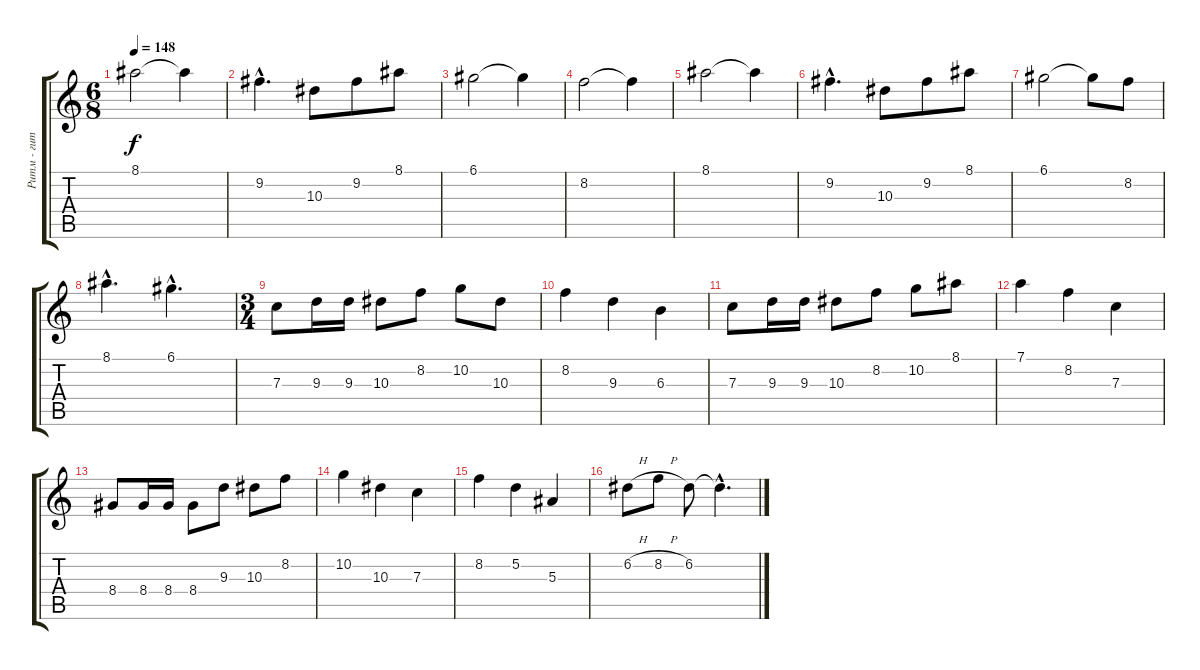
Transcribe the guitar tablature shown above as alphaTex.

\track ("Ритм - гитара" "Ритм - гит") {instrument distortionguitar}
\staff {score tabs}
\tuning (D4 A3 F3 C3 G2 D2) {hide}
\ts (6 8)
\tempo 148
\clef g2
\ks c
8.1.2{dy f} 8.1{t}.4 |
9.2{hac}.4{d} 10.3.8 9.2.8 8.1.8 |
6.1.2 6.1{t}.4 |
8.2.2 8.2{t}.4 |
8.1.2 8.1{t}.4 |
9.2{hac}.4{d} 10.3.8 9.2.8 8.1.8 |
6.1.2 6.1{t}.8 8.2.8 |
8.1{hac}.4{d} 6.1{hac}.4{d} |
\ts (3 4)
7.3.8 9.3.16 9.3.16 10.3.8 8.2.8 10.2.8 10.3.8 |
8.2.4 9.3.4 6.3.4 |
7.3.8 9.3.16 9.3.16 10.3.8 8.2.8 10.2.8 8.1.8 |
7.1.4 8.2.4 7.3.4 |
8.4.8 8.4.16 8.4.16 8.4.8 9.3.8 10.3.8 8.2.8 |
10.2.4 10.3.4 7.3.4 |
8.2.4 5.2.4 5.3.4 |
6.2{h}.8 8.2{h}.8 6.2.8 6.2{hac t}.4{d}
